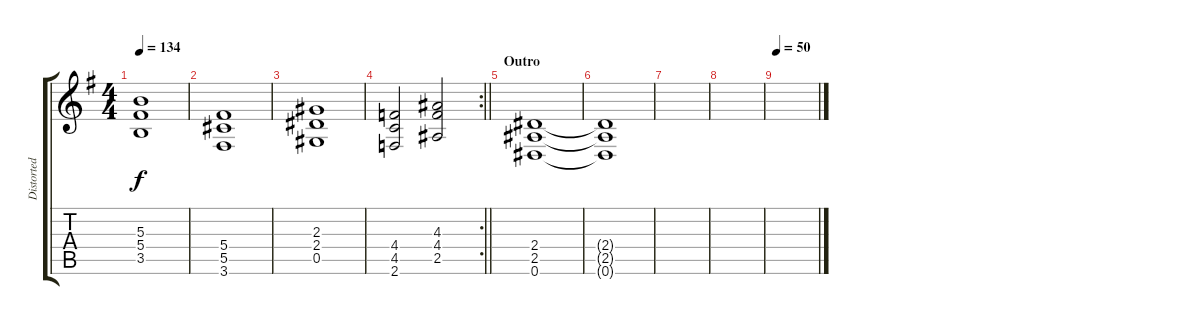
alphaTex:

\track ("Distorted" "Distorted") {instrument distortionguitar}
\staff {score tabs}
\tuning (Eb4 Bb3 Gb3 Db3 Ab2 Eb2) {hide}
\ts (4 4)
\tempo 134
\clef g2
\ks eminor
(5.3 5.4 3.5).1{dy f} |
(5.4 5.5 3.6).1 |
(2.3 2.4 0.5).1 |
\rc 2
\barLineRight lightlight
(4.4 4.5 2.6).2 (4.3 4.4 2.5).2 |
\section ("" "Outro")
(2.4 2.5 0.6).1{volume 0} |
(2.4{t} 2.5{t} 0.6{t}).1 |
|
|
\tempo 50
